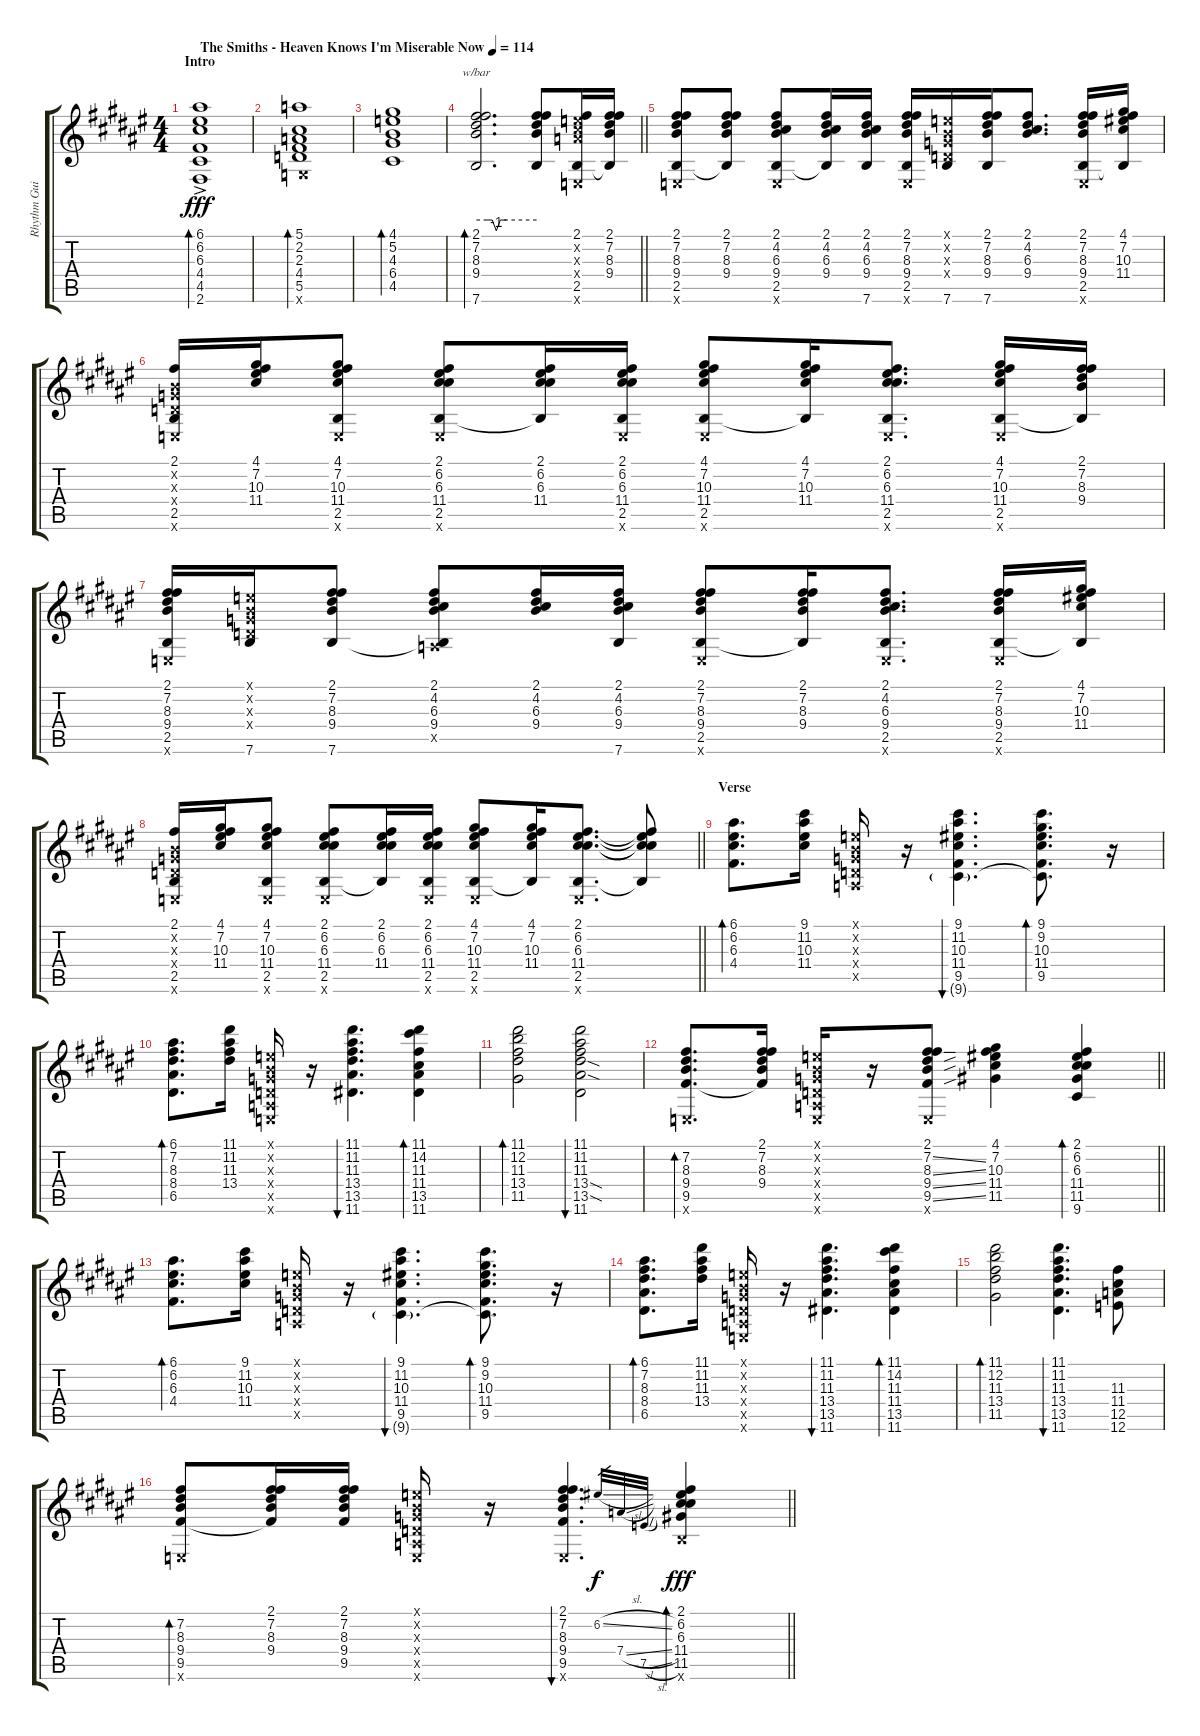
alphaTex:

\track ("Rhythm Guitar" "Rhythm Gui") {instrument electricguitarclean}
\staff {score tabs}
\tuning (E4 B3 G3 D3 A2 E2) {hide}
\ts (4 4)
\section ("" "Intro")
\tempo (114 "The Smiths - Heaven Knows I'm Miserable Now")
\clef g2
\ks f#
(6.1{ac} 6.2 6.3 4.4 4.5 2.6).1{bd 120 dy fff instrument electricguitarclean} |
(5.1 2.2 2.3 4.4 5.5 3.6{x}).1{bd 240} |
(4.1 5.2 4.3 6.4 4.5).1{bd 240} |
\barLineRight lightlight
(2.1 7.2 8.3 9.4 7.6).2{d tbe (custom default 0 0 11 0 16 0 20 -4 24 0 30 0 60 0) bd 240} (2.1{t} 7.2{t} 8.3{t} 9.4{t} 7.6{t}).8 (2.1 5.2{x} 6.3{x} 7.4{x} 2.5 0.6{x}).16 (2.1 7.2 8.3 9.4 2.5{t}).16 |
(2.1 7.2 8.3 9.4 2.5 0.6{x}).8 (2.1 7.2 8.3 9.4 2.5{t}).8 (2.1 4.2 6.3 9.4 2.5 0.6{x}).8 (2.1 4.2 6.3 9.4 2.5{t}).16 (2.1 4.2 6.3 9.4 7.6).16 (2.1 7.2 8.3 9.4 2.5 0.6{x}).16 (0.1{x} 0.2{x} 0.3{x} 0.4{x} 7.6).16 (2.1 7.2 8.3 9.4 7.6).16 (2.1 4.2 6.3 9.4).8{d} (2.1 7.2 8.3 9.4 2.5 0.6{x}).16 (4.1 7.2 10.3 11.4 2.5{t}).16 |
(2.1 0.2{x} 0.3{x} 0.4{x} 2.5 0.6{x}).16 (4.1 7.2 10.3 11.4).16 (4.1 7.2 10.3 11.4 2.5 0.6{x}).8 (2.1 6.2 6.3 11.4 2.5 0.6{x}).8 (2.1 6.2 6.3 11.4 2.5{t}).16 (2.1 6.2 6.3 11.4 2.5 0.6{x}).16 (4.1 7.2 10.3 11.4 2.5 0.6{x}).8 (4.1 7.2 10.3 11.4 2.5{t}).16 (2.1 6.2 6.3 11.4 2.5 0.6{x}).8{d} (4.1 7.2 10.3 11.4 2.5 0.6{x}).16 (2.1 7.2 8.3 9.4 2.5{t}).16 |
(2.1 7.2 8.3 9.4 2.5 0.6{x}).16 (0.1{x} 0.2{x} 0.3{x} 0.4{x} 7.6).16 (2.1 7.2 8.3 9.4 7.6).8 (2.1 4.2 6.3 9.4 0.5{x} 7.6{t}).8 (2.1 4.2 6.3 9.4).16 (2.1 4.2 6.3 9.4 7.6).16 (2.1 7.2 8.3 9.4 2.5 0.6{x}).8 (2.1 7.2 8.3 9.4 2.5{t}).16 (2.1 4.2 6.3 9.4 2.5 0.6{x}).8{d} (2.1 7.2 8.3 9.4 2.5 0.6{x}).16 (4.1 7.2 10.3 11.4 2.5{t}).16 |
\barLineRight lightlight
(2.1 0.2{x} 0.3{x} 0.4{x} 2.5 0.6{x}).16 (4.1 7.2 10.3 11.4).16 (4.1 7.2 10.3 11.4 2.5 0.6{x}).8 (2.1 6.2 6.3 11.4 2.5 0.6{x}).8 (2.1 6.2 6.3 11.4 2.5{t}).16 (2.1 6.2 6.3 11.4 2.5 0.6{x}).16 (4.1 7.2 10.3 11.4 2.5 0.6{x}).8 (4.1 7.2 10.3 11.4 2.5{t}).16 (2.1 6.2 6.3 11.4 2.5 0.6{x}).8{d} (2.1{t} 6.2{t} 6.3{t} 11.4{t} 2.5{t}).8 |
\section ("" "Verse")
(6.1 6.2 6.3 4.4).8{d bd 120} (9.1 11.2 10.3 11.4).16 (0.1{x} 0.2{x} 0.3{x} 0.4{x} 0.5{x}).16 r.16 (9.1 11.2 10.3 11.4 9.5 9.6{g}).4{d bu 60} (9.1 9.2 10.3 11.4 9.5 9.6{t}).8{d bd 120} r.16 |
(6.1 7.2 8.3 8.4 6.5).8{d bd 60} (11.1 11.2 11.3 13.4).16 (0.1{x} 0.2{x} 0.3{x} 0.4{x} 0.5{x} 0.6{x}).16 r.16 (11.1 11.2 11.3 13.4 13.5 11.6).4{d bu 60} (11.1 14.2 11.3 11.4 13.5 11.6).4{bd 60} |
(11.1 12.2 11.3 13.4 11.5).2{bd 120} (11.1 11.2 11.3 13.4{sod} 13.5{sod} 11.6).2{bu 120} |
\barLineRight lightlight
(7.2 8.3 9.4 9.5 0.6{x}).8{d bd 60} (2.1 7.2 8.3 9.4 9.5{t}).16 (0.1{x} 0.2{x} 0.3{x} 0.4{x} 0.5{x} 0.6{x}).16 r.16 (2.1 7.2{ss} 8.3{ss} 9.4{ss} 9.5{ss} 0.6{x}).8 (4.1 7.2 10.3 11.4 11.5).4 (2.1 6.2 6.3 11.4 11.5 9.6).4{bd 60} |
(6.1 6.2 6.3 4.4).8{d bd 120} (9.1 11.2 10.3 11.4).16 (0.1{x} 0.2{x} 0.3{x} 0.4{x} 0.5{x}).16 r.16 (9.1 11.2 10.3 11.4 9.5 9.6{g}).4{d bu 60} (9.1 9.2 10.3 11.4 9.5 9.6{t}).8{d bd 120} r.16 |
(6.1 7.2 8.3 8.4 6.5).8{d bd 60} (11.1 11.2 11.3 13.4).16 (0.1{x} 0.2{x} 0.3{x} 0.4{x} 0.5{x} 0.6{x}).16 r.16 (11.1 11.2 11.3 13.4 13.5 11.6).4{d bu 60} (11.1 14.2 11.3 11.4 13.5 11.6).4{bd 60} |
(11.1 12.2 11.3 13.4 11.5).2{bd 120} (11.1 11.2 11.3 13.4 13.5 11.6).4{d bu 120} (11.3 11.4 12.5 12.6).8 |
\barLineRight lightlight
(7.2 8.3 9.4 9.5 0.6{x}).8{bd 60} (2.1 7.2 8.3 9.4 9.5{t}).16 (2.1 7.2 8.3 9.4 9.5).16 (0.1{x} 0.2{x} 0.3{x} 0.4{x} 0.5{x} 0.6{x}).16 r.16 (2.1 7.2 8.3 9.4 9.5 0.6{x}).4{d bu 60} 6.2{sl}.32{gr dy f} 7.4{sl}.32{gr} 7.5{sl}.32{gr} (2.1 6.2 6.3 11.4 11.5 7.6{x}).4{bd 60 dy fff}
